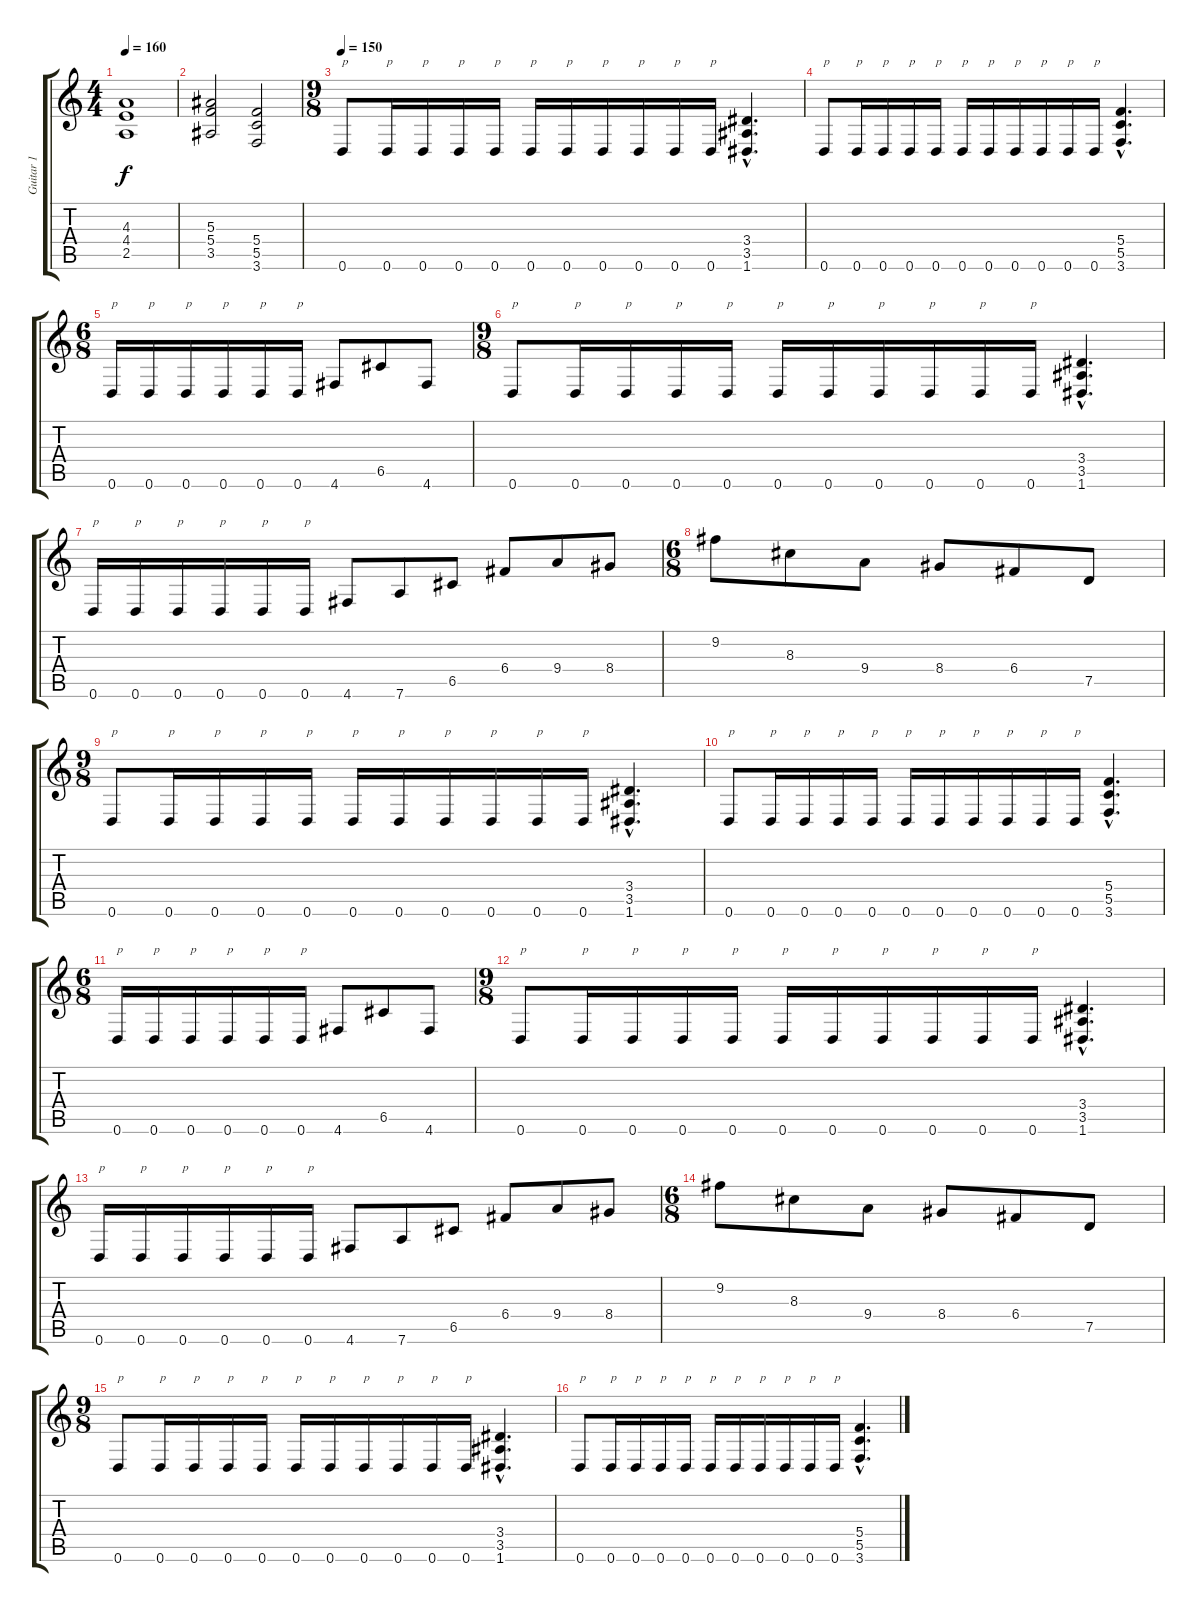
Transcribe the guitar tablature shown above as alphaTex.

\track ("Guitar 1" "Guitar 1") {instrument distortionguitar}
\staff {score tabs}
\tuning (D4 A3 F3 C3 G2 D2) {hide}
\ts (4 4)
\tempo 160
\clef g2
\ks c
(4.3 4.4 2.5).1{dy f} |
(5.3 5.4 3.5).2 (5.4 5.5 3.6).2 |
\ts (9 8)
\tempo 150
0.6.8{txt "p"} 0.6.16{txt "p"} 0.6.16{txt "p"} 0.6.16{txt "p"} 0.6.16{txt "p"} 0.6.16{txt "p"} 0.6.16{txt "p"} 0.6.16{txt "p"} 0.6.16{txt "p"} 0.6.16{txt "p"} 0.6.16{txt "p"} (3.4{hac} 3.5{hac} 1.6{hac}).4{d} |
0.6.8{txt "p"} 0.6.16{txt "p"} 0.6.16{txt "p"} 0.6.16{txt "p"} 0.6.16{txt "p"} 0.6.16{txt "p"} 0.6.16{txt "p"} 0.6.16{txt "p"} 0.6.16{txt "p"} 0.6.16{txt "p"} 0.6.16{txt "p"} (5.4{hac} 5.5{hac} 3.6{hac}).4{d} |
\ts (6 8)
0.6.16{txt "p"} 0.6.16{txt "p"} 0.6.16{txt "p"} 0.6.16{txt "p"} 0.6.16{txt "p"} 0.6.16{txt "p"} 4.6.8 6.5.8 4.6.8 |
\ts (9 8)
0.6.8{txt "p"} 0.6.16{txt "p"} 0.6.16{txt "p"} 0.6.16{txt "p"} 0.6.16{txt "p"} 0.6.16{txt "p"} 0.6.16{txt "p"} 0.6.16{txt "p"} 0.6.16{txt "p"} 0.6.16{txt "p"} 0.6.16{txt "p"} (3.4{hac} 3.5{hac} 1.6{hac}).4{d} |
0.6.16{txt "p"} 0.6.16{txt "p"} 0.6.16{txt "p"} 0.6.16{txt "p"} 0.6.16{txt "p"} 0.6.16{txt "p"} 4.6.8 7.6.8 6.5.8 6.4.8 9.4.8 8.4.8 |
\ts (6 8)
9.2.8 8.3.8 9.4.8 8.4.8 6.4.8 7.5.8 |
\ts (9 8)
0.6.8{txt "p"} 0.6.16{txt "p"} 0.6.16{txt "p"} 0.6.16{txt "p"} 0.6.16{txt "p"} 0.6.16{txt "p"} 0.6.16{txt "p"} 0.6.16{txt "p"} 0.6.16{txt "p"} 0.6.16{txt "p"} 0.6.16{txt "p"} (3.4{hac} 3.5{hac} 1.6{hac}).4{d} |
0.6.8{txt "p"} 0.6.16{txt "p"} 0.6.16{txt "p"} 0.6.16{txt "p"} 0.6.16{txt "p"} 0.6.16{txt "p"} 0.6.16{txt "p"} 0.6.16{txt "p"} 0.6.16{txt "p"} 0.6.16{txt "p"} 0.6.16{txt "p"} (5.4{hac} 5.5{hac} 3.6{hac}).4{d} |
\ts (6 8)
0.6.16{txt "p"} 0.6.16{txt "p"} 0.6.16{txt "p"} 0.6.16{txt "p"} 0.6.16{txt "p"} 0.6.16{txt "p"} 4.6.8 6.5.8 4.6.8 |
\ts (9 8)
0.6.8{txt "p"} 0.6.16{txt "p"} 0.6.16{txt "p"} 0.6.16{txt "p"} 0.6.16{txt "p"} 0.6.16{txt "p"} 0.6.16{txt "p"} 0.6.16{txt "p"} 0.6.16{txt "p"} 0.6.16{txt "p"} 0.6.16{txt "p"} (3.4{hac} 3.5{hac} 1.6{hac}).4{d} |
0.6.16{txt "p"} 0.6.16{txt "p"} 0.6.16{txt "p"} 0.6.16{txt "p"} 0.6.16{txt "p"} 0.6.16{txt "p"} 4.6.8 7.6.8 6.5.8 6.4.8 9.4.8 8.4.8 |
\ts (6 8)
9.2.8 8.3.8 9.4.8 8.4.8 6.4.8 7.5.8 |
\ts (9 8)
0.6.8{txt "p"} 0.6.16{txt "p"} 0.6.16{txt "p"} 0.6.16{txt "p"} 0.6.16{txt "p"} 0.6.16{txt "p"} 0.6.16{txt "p"} 0.6.16{txt "p"} 0.6.16{txt "p"} 0.6.16{txt "p"} 0.6.16{txt "p"} (3.4{hac} 3.5{hac} 1.6{hac}).4{d} |
0.6.8{txt "p"} 0.6.16{txt "p"} 0.6.16{txt "p"} 0.6.16{txt "p"} 0.6.16{txt "p"} 0.6.16{txt "p"} 0.6.16{txt "p"} 0.6.16{txt "p"} 0.6.16{txt "p"} 0.6.16{txt "p"} 0.6.16{txt "p"} (5.4{hac} 5.5{hac} 3.6{hac}).4{d}
